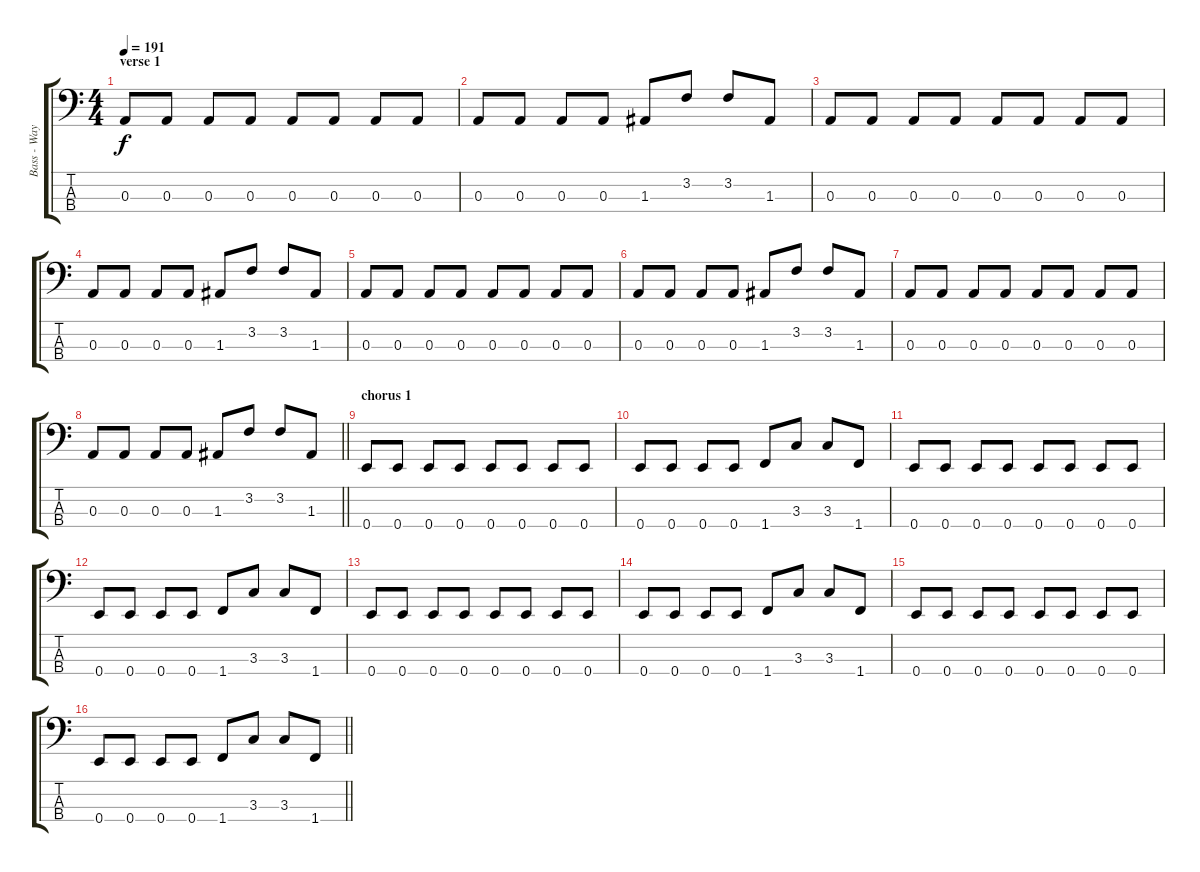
\track ("Bass - Wayne Tyas" "Bass - Way") {instrument electricbasspick}
\staff {score tabs}
\tuning (G2 D2 A1 E1) {hide}
\ts (4 4)
\section ("" "verse 1")
\tempo 191
\clef f4
\ks c
0.3.8{dy f} 0.3.8 0.3.8 0.3.8 0.3.8 0.3.8 0.3.8 0.3.8 |
0.3.8 0.3.8 0.3.8 0.3.8 1.3.8 3.2.8 3.2.8 1.3.8 |
0.3.8 0.3.8 0.3.8 0.3.8 0.3.8 0.3.8 0.3.8 0.3.8 |
0.3.8 0.3.8 0.3.8 0.3.8 1.3.8 3.2.8 3.2.8 1.3.8 |
0.3.8 0.3.8 0.3.8 0.3.8 0.3.8 0.3.8 0.3.8 0.3.8 |
0.3.8 0.3.8 0.3.8 0.3.8 1.3.8 3.2.8 3.2.8 1.3.8 |
0.3.8 0.3.8 0.3.8 0.3.8 0.3.8 0.3.8 0.3.8 0.3.8 |
\barLineRight lightlight
0.3.8 0.3.8 0.3.8 0.3.8 1.3.8 3.2.8 3.2.8 1.3.8 |
\section ("" "chorus 1")
0.4.8 0.4.8 0.4.8 0.4.8 0.4.8 0.4.8 0.4.8 0.4.8 |
0.4.8 0.4.8 0.4.8 0.4.8 1.4.8 3.3.8 3.3.8 1.4.8 |
0.4.8 0.4.8 0.4.8 0.4.8 0.4.8 0.4.8 0.4.8 0.4.8 |
0.4.8 0.4.8 0.4.8 0.4.8 1.4.8 3.3.8 3.3.8 1.4.8 |
0.4.8 0.4.8 0.4.8 0.4.8 0.4.8 0.4.8 0.4.8 0.4.8 |
0.4.8 0.4.8 0.4.8 0.4.8 1.4.8 3.3.8 3.3.8 1.4.8 |
0.4.8 0.4.8 0.4.8 0.4.8 0.4.8 0.4.8 0.4.8 0.4.8 |
\barLineRight lightlight
0.4.8 0.4.8 0.4.8 0.4.8 1.4.8 3.3.8 3.3.8 1.4.8
